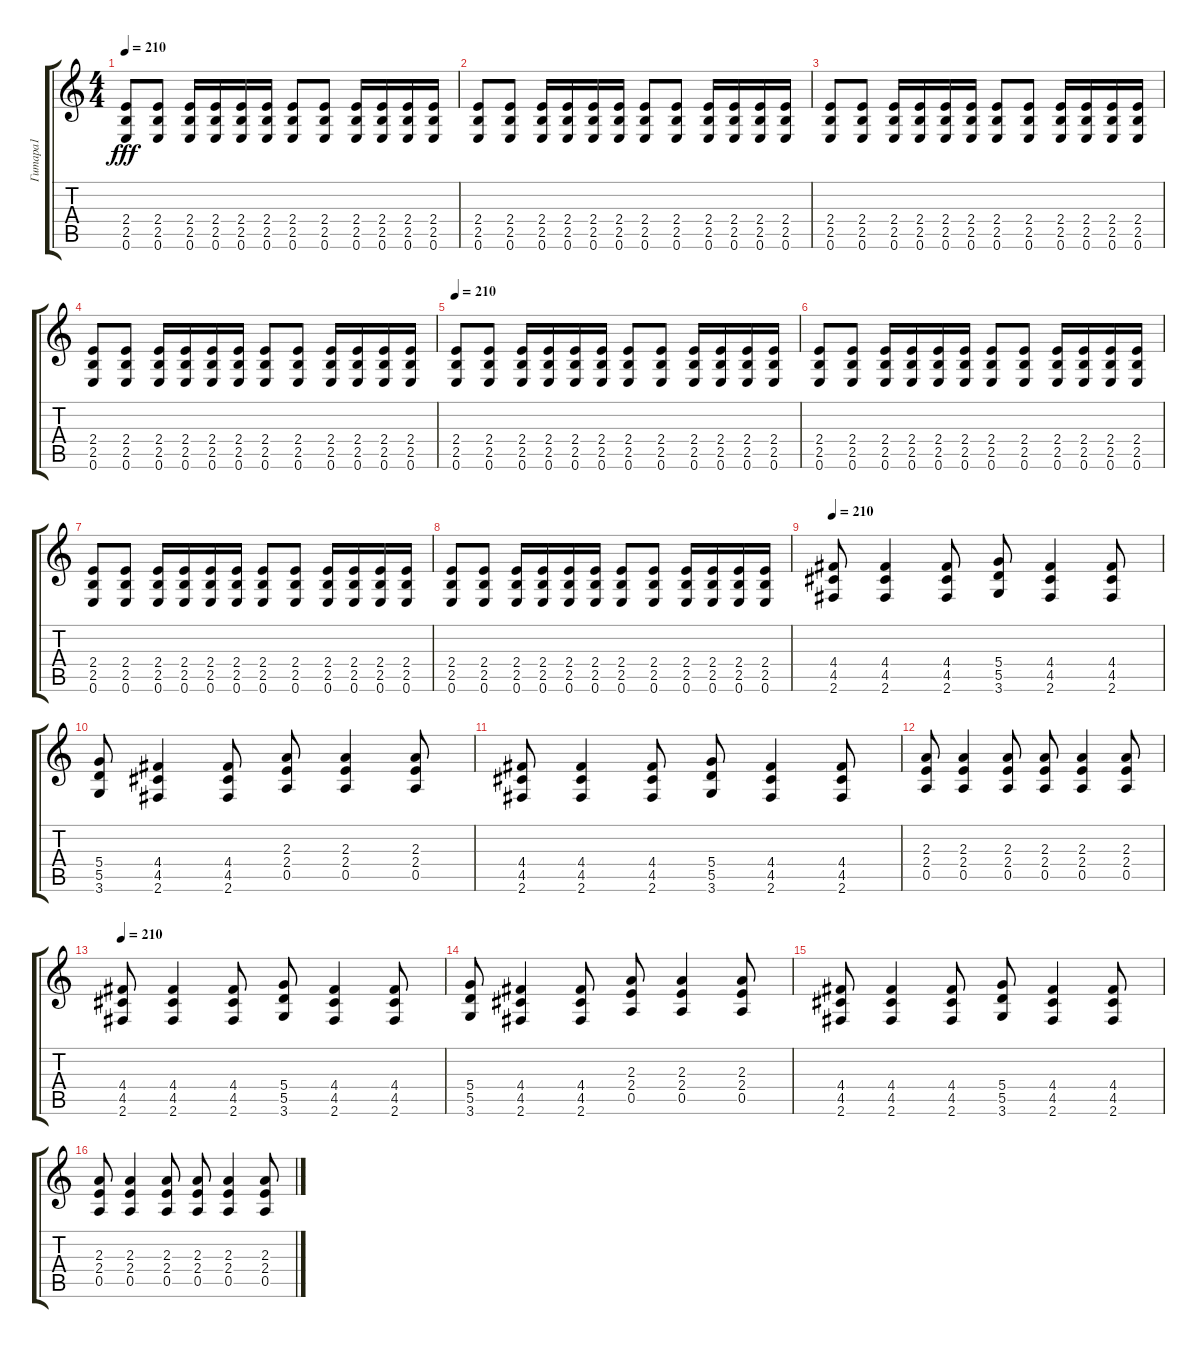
\track ("Гитара1" "Гитара1") {instrument distortionguitar}
\staff {score tabs}
\tuning (E4 B3 G3 D3 A2 E2) {hide}
\ts (4 4)
\tempo 210
\clef g2
\ks c
(2.4 2.5 0.6).8{dy fff} (2.4 2.5 0.6).8 (2.4 2.5 0.6).16 (2.4 2.5 0.6).16 (2.4 2.5 0.6).16 (2.4 2.5 0.6).16 (2.4 2.5 0.6).8 (2.4 2.5 0.6).8 (2.4 2.5 0.6).16 (2.4 2.5 0.6).16 (2.4 2.5 0.6).16 (2.4 2.5 0.6).16 |
(2.4 2.5 0.6).8 (2.4 2.5 0.6).8 (2.4 2.5 0.6).16 (2.4 2.5 0.6).16 (2.4 2.5 0.6).16 (2.4 2.5 0.6).16 (2.4 2.5 0.6).8 (2.4 2.5 0.6).8 (2.4 2.5 0.6).16 (2.4 2.5 0.6).16 (2.4 2.5 0.6).16 (2.4 2.5 0.6).16 |
(2.4 2.5 0.6).8 (2.4 2.5 0.6).8 (2.4 2.5 0.6).16 (2.4 2.5 0.6).16 (2.4 2.5 0.6).16 (2.4 2.5 0.6).16 (2.4 2.5 0.6).8 (2.4 2.5 0.6).8 (2.4 2.5 0.6).16 (2.4 2.5 0.6).16 (2.4 2.5 0.6).16 (2.4 2.5 0.6).16 |
(2.4 2.5 0.6).8 (2.4 2.5 0.6).8 (2.4 2.5 0.6).16 (2.4 2.5 0.6).16 (2.4 2.5 0.6).16 (2.4 2.5 0.6).16 (2.4 2.5 0.6).8 (2.4 2.5 0.6).8 (2.4 2.5 0.6).16 (2.4 2.5 0.6).16 (2.4 2.5 0.6).16 (2.4 2.5 0.6).16 |
\tempo 210
(2.4 2.5 0.6).8 (2.4 2.5 0.6).8 (2.4 2.5 0.6).16 (2.4 2.5 0.6).16 (2.4 2.5 0.6).16 (2.4 2.5 0.6).16 (2.4 2.5 0.6).8 (2.4 2.5 0.6).8 (2.4 2.5 0.6).16 (2.4 2.5 0.6).16 (2.4 2.5 0.6).16 (2.4 2.5 0.6).16 |
(2.4 2.5 0.6).8 (2.4 2.5 0.6).8 (2.4 2.5 0.6).16 (2.4 2.5 0.6).16 (2.4 2.5 0.6).16 (2.4 2.5 0.6).16 (2.4 2.5 0.6).8 (2.4 2.5 0.6).8 (2.4 2.5 0.6).16 (2.4 2.5 0.6).16 (2.4 2.5 0.6).16 (2.4 2.5 0.6).16 |
(2.4 2.5 0.6).8 (2.4 2.5 0.6).8 (2.4 2.5 0.6).16 (2.4 2.5 0.6).16 (2.4 2.5 0.6).16 (2.4 2.5 0.6).16 (2.4 2.5 0.6).8 (2.4 2.5 0.6).8 (2.4 2.5 0.6).16 (2.4 2.5 0.6).16 (2.4 2.5 0.6).16 (2.4 2.5 0.6).16 |
(2.4 2.5 0.6).8 (2.4 2.5 0.6).8 (2.4 2.5 0.6).16 (2.4 2.5 0.6).16 (2.4 2.5 0.6).16 (2.4 2.5 0.6).16 (2.4 2.5 0.6).8 (2.4 2.5 0.6).8 (2.4 2.5 0.6).16 (2.4 2.5 0.6).16 (2.4 2.5 0.6).16 (2.4 2.5 0.6).16 |
\tempo 210
(4.4 4.5 2.6).8 (4.4 4.5 2.6).4 (4.4 4.5 2.6).8 (5.4 5.5 3.6).8 (4.4 4.5 2.6).4 (4.4 4.5 2.6).8 |
(5.4 5.5 3.6).8 (4.4 4.5 2.6).4 (4.4 4.5 2.6).8 (2.3 2.4 0.5).8 (2.3 2.4 0.5).4 (2.3 2.4 0.5).8 |
(4.4 4.5 2.6).8 (4.4 4.5 2.6).4 (4.4 4.5 2.6).8 (5.4 5.5 3.6).8 (4.4 4.5 2.6).4 (4.4 4.5 2.6).8 |
(2.3 2.4 0.5).8 (2.3 2.4 0.5).4 (2.3 2.4 0.5).8 (2.3 2.4 0.5).8 (2.3 2.4 0.5).4 (2.3 2.4 0.5).8 |
\tempo 210
(4.4 4.5 2.6).8 (4.4 4.5 2.6).4 (4.4 4.5 2.6).8 (5.4 5.5 3.6).8 (4.4 4.5 2.6).4 (4.4 4.5 2.6).8 |
(5.4 5.5 3.6).8 (4.4 4.5 2.6).4 (4.4 4.5 2.6).8 (2.3 2.4 0.5).8 (2.3 2.4 0.5).4 (2.3 2.4 0.5).8 |
(4.4 4.5 2.6).8 (4.4 4.5 2.6).4 (4.4 4.5 2.6).8 (5.4 5.5 3.6).8 (4.4 4.5 2.6).4 (4.4 4.5 2.6).8 |
(2.3 2.4 0.5).8 (2.3 2.4 0.5).4 (2.3 2.4 0.5).8 (2.3 2.4 0.5).8 (2.3 2.4 0.5).4 (2.3 2.4 0.5).8
